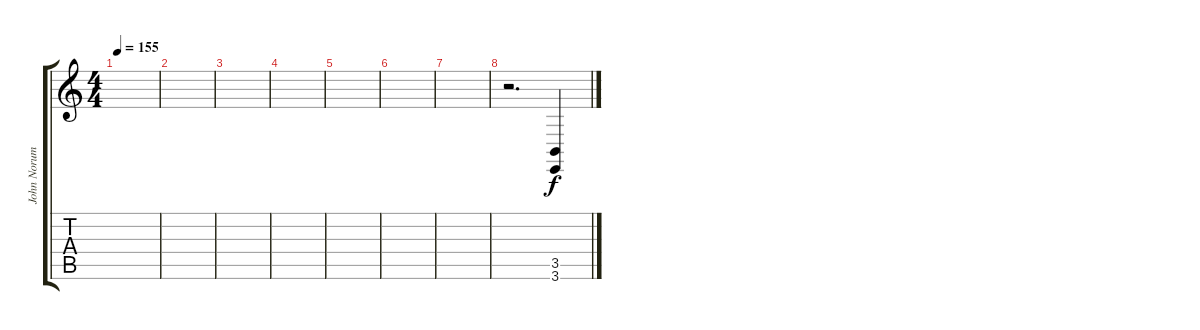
\track ("John Norum" "John Norum") {instrument tremolostrings}
\staff {score tabs}
\tuning (Eb4 Bb3 Gb3 Db3 Ab2 Db2) {hide}
\ts (4 4)
\tempo 155
\clef g2
\ks c
|
|
|
|
|
|
|
r.2{d} (3.5 3.6).4
